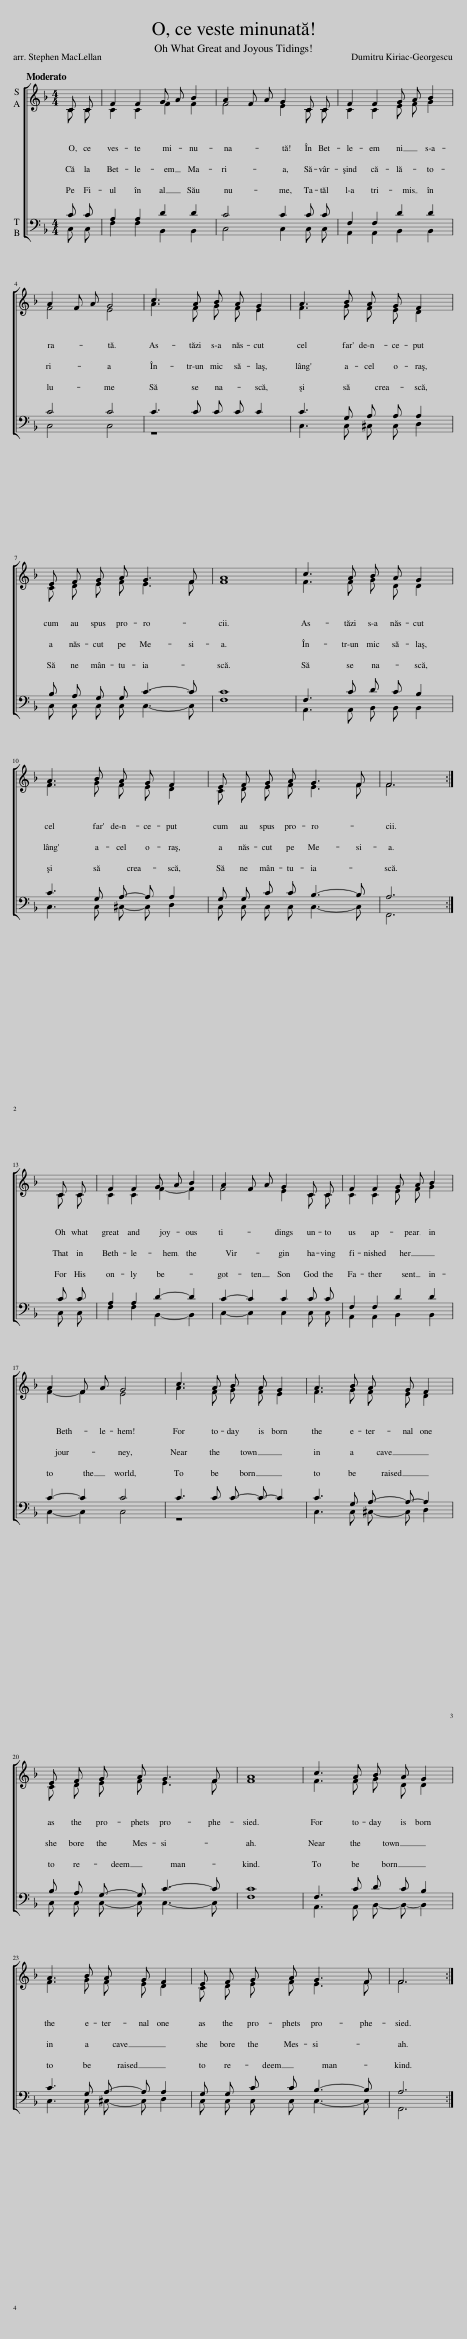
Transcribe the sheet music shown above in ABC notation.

X:1
%%score [ ( 1 2 ) ( 3 4 ) ]
L:1/8
Q:1/4=80
M:4/4
I:linebreak $
K:F
V:1 treble
V:2 treble
V:3 bass
V:4 bass
V:1
 C C | F2 F2 G A B2 | A2 F A G2 C C | F2 F2 G A B2 |$ A2 F A G4 | %5
 c3 A B A G2 | A3 B A G F2 |$ E F G A G3 F | A8 | c3 A B A G2 |$ %10
 A3 B A G F2 | E F G A G3 F | F6 ::$ C C | F2 F2 G A B2 | %15
 A2 F A G2 C C | F2 F2 G A B2 |$ A2 F A G4 | c3 A B A G2 | A3 B A G F2 |$ %20
 E F G A G3 F | A8 | c3 A B A G2 |$ A3 B A G F2 | E F G A G3 F | %25
 F6 :| %26
V:2
 C C | C2 C2 F2 F2 | F4 E2 C C | C2 C2 E F G2 |$ F4 E4 | %5
 A3 F G F E2 | F3 G F E D2 |$ C D E F E3 F | F8 | F3 F G D D2 |$ %10
 F3 G F E D2 | C D E F E3 F | F6 ::$ C C | C2 C2 F2- F2 | %15
 F4 E2 C C | C2 C2 E F G2 |$ F2- F2 E4 | A3 F G F E2 | F3 G F E D2 |$ %20
 C D E F E3 F | F8 | F3 F G D D2 |$ F3 G F E D2 | C D E F E3 F | %25
 F6 :| %26
V:3
 C C | A,2 A,2 D2 D2 | C4 C2 C C | F,2 F,2 D2 D2 |$ C4 C4 | %5
 C3 C C C C2 | C3 G, A, A, A,2 |$ B, A, G, G, C3- C | C8 | F,3 C D C B,2 |$ %10
 C3 G, A,- A, A,2 | G, G, C C B,3- B, | A,6 ::$ C C | A,2 A,2 D2- D2 | %15
 C2- C2 C2 C C | F,2 F,2 D2 D2 |$ C2- C2 C4 | C3 C C- C- C2 | C3 G, A,- A,- A,2 |$ %20
 B, A, G,- G, C3- C | C8 | F,3 C D C B,2 |$ C3 G, A,- A, A,2 | G, G, C C B,3- B, | %25
 A,6 :| %26
V:4
 C, C, | F,2 F,2 B,,2 B,,2 | C,4 C,2 C, C, | A,,2 A,,2 B,,2 B,,2 |$ C,4 C,4 | %5
 z8 | C,3 C, ^C, C, D,2 |$ C, C, C, C, C,3- C, | F,8 | A,,3 A,, B,, B,, B,,2 |$ %10
 C,3 C, ^C,- C, D,2 | C, C, C, C, C,3- C, | F,,6 ::$ C, C, | F,2 F,2 B,,2- B,,2 | %15
 C,2- C,2 C,2 C, C, | A,,2 A,,2 B,,2 B,,2 |$ C,2- C,2 C,4 | z8 | C,3 C, ^C,- C, D,2 |$ %20
 C, C, C,- C, C,3- C, | F,8 | A,,3 A,, B,,- B,,- B,,2 |$ C,3 C, ^C,- C, D,2 | C, C, C, C, C,3- C, | %25
 F,,6 :| %26
